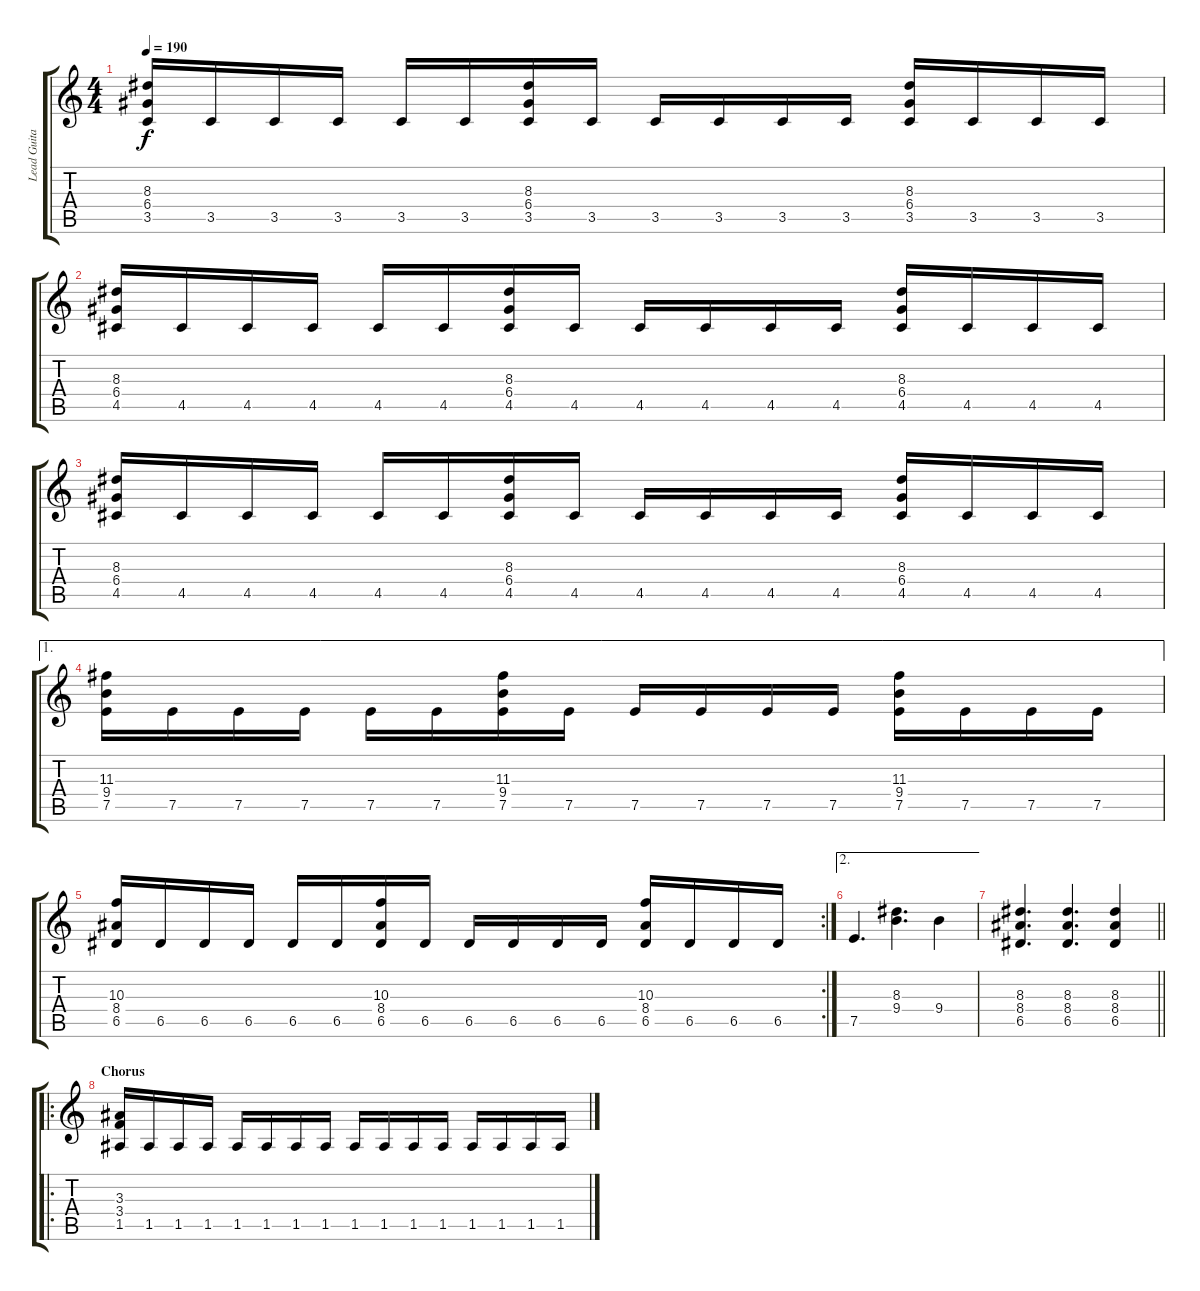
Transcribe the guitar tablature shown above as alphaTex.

\track ("Lead Guitar" "Lead Guita") {instrument distortionguitar}
\staff {score tabs}
\tuning (E4 B3 G3 D3 A2 D2) {hide}
\ts (4 4)
\tempo 190
\clef g2
\ks c
(8.3 6.4 3.5).16{dy f} 3.5.16 3.5.16 3.5.16 3.5.16 3.5.16 (8.3 6.4 3.5).16 3.5.16 3.5.16 3.5.16 3.5.16 3.5.16 (8.3 6.4 3.5).16 3.5.16 3.5.16 3.5.16 |
(8.3 6.4 4.5).16 4.5.16 4.5.16 4.5.16 4.5.16 4.5.16 (8.3 6.4 4.5).16 4.5.16 4.5.16 4.5.16 4.5.16 4.5.16 (8.3 6.4 4.5).16 4.5.16 4.5.16 4.5.16 |
(8.3 6.4 4.5).16 4.5.16 4.5.16 4.5.16 4.5.16 4.5.16 (8.3 6.4 4.5).16 4.5.16 4.5.16 4.5.16 4.5.16 4.5.16 (8.3 6.4 4.5).16 4.5.16 4.5.16 4.5.16 |
\ae 1
(11.3 9.4 7.5).16 7.5.16 7.5.16 7.5.16 7.5.16 7.5.16 (11.3 9.4 7.5).16 7.5.16 7.5.16 7.5.16 7.5.16 7.5.16 (11.3 9.4 7.5).16 7.5.16 7.5.16 7.5.16 |
\rc 2
(10.3 8.4 6.5).16 6.5.16 6.5.16 6.5.16 6.5.16 6.5.16 (10.3 8.4 6.5).16 6.5.16 6.5.16 6.5.16 6.5.16 6.5.16 (10.3 8.4 6.5).16 6.5.16 6.5.16 6.5.16 |
\ae 2
7.5.4{d} (8.3 9.4).4{d} 9.4.4 |
\barLineRight lightlight
(8.3 8.4 6.5).4{d} (8.3 8.4 6.5).4{d} (8.3 8.4 6.5).4 |
\ro
\section ("" "Chorus")
(3.3 3.4 1.5).16 1.5.16 1.5.16 1.5.16 1.5.16 1.5.16 1.5.16 1.5.16 1.5.16 1.5.16 1.5.16 1.5.16 1.5.16 1.5.16 1.5.16 1.5.16
